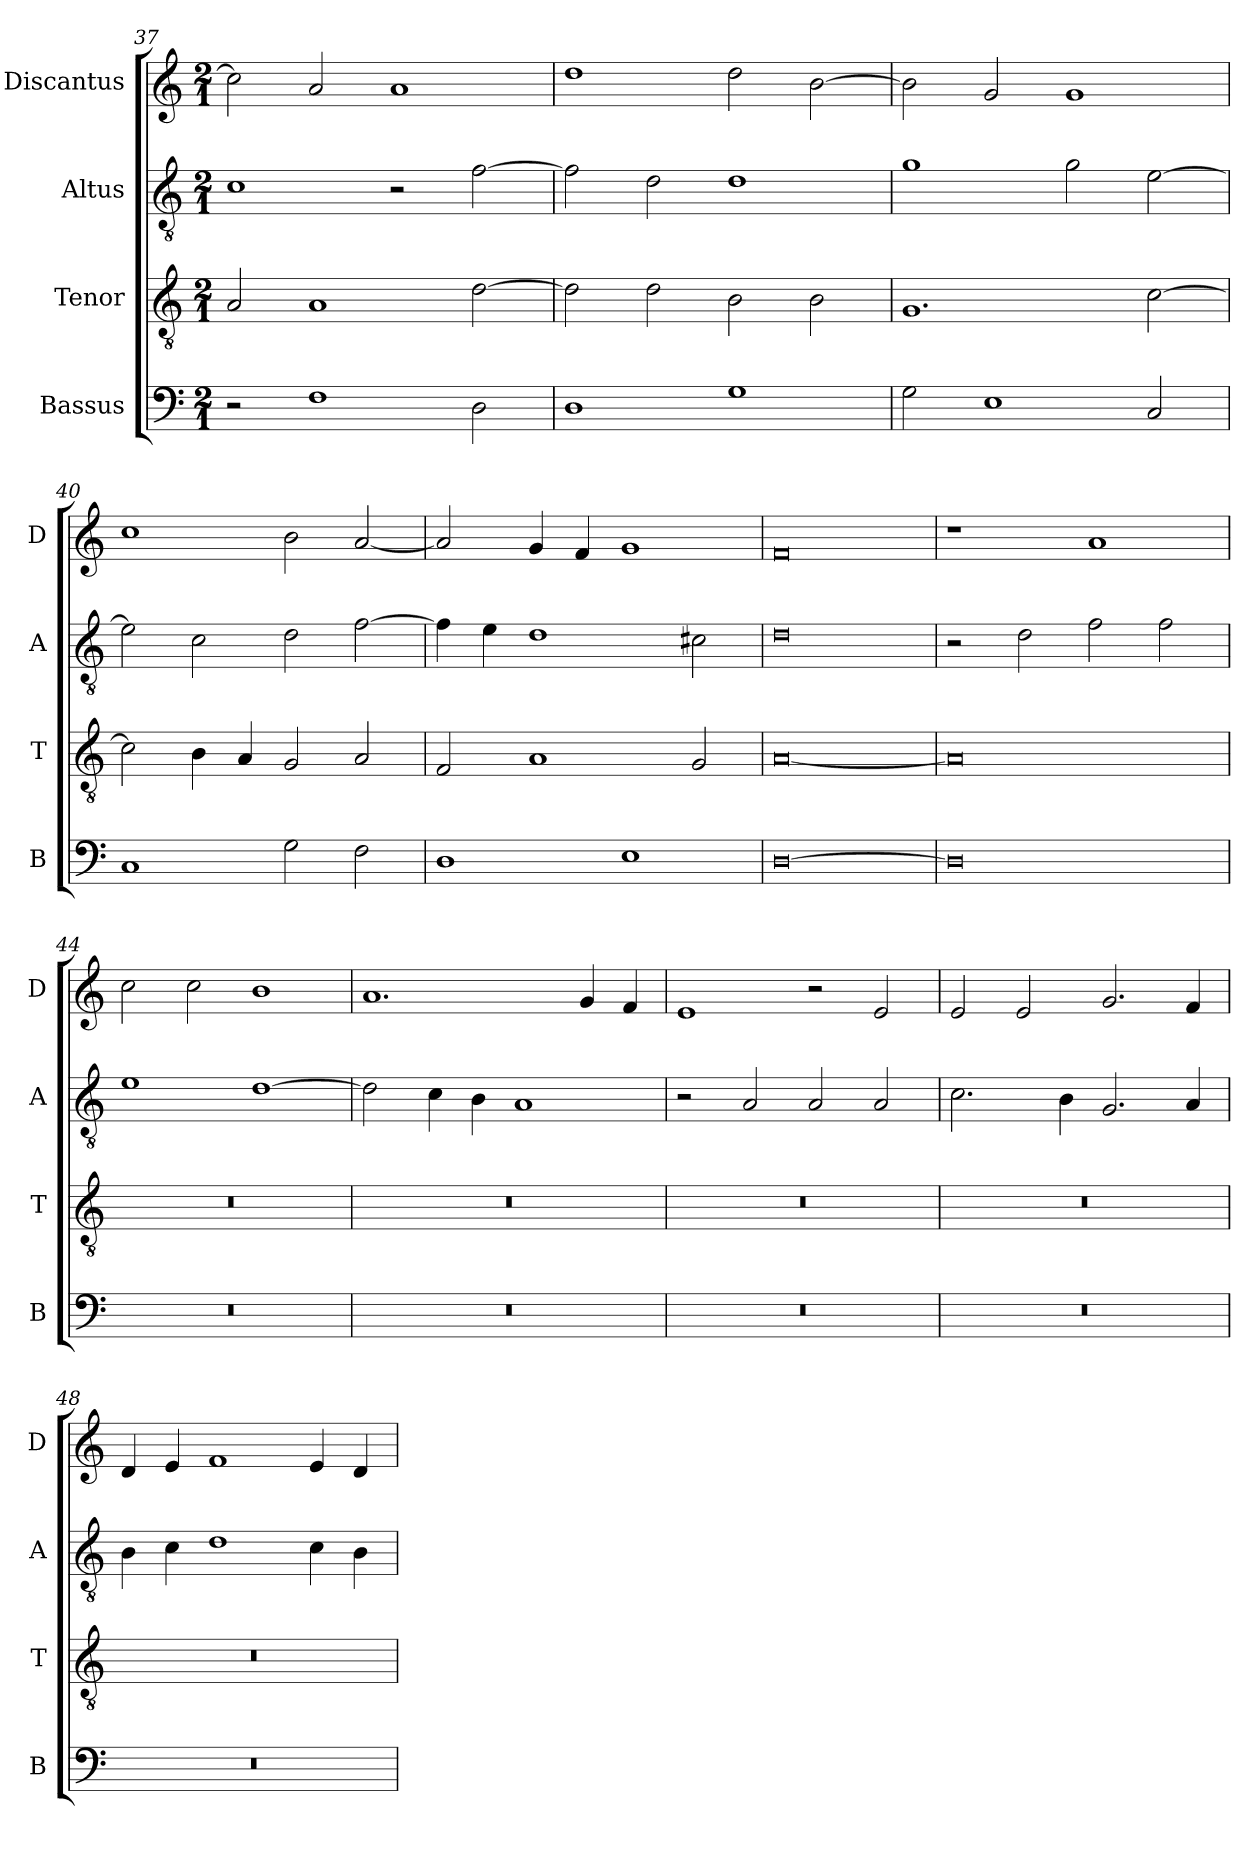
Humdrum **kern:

**kern	**kern	**kern	**kern
*part4	*part3	*part2	*part1
*staff4	*staff3	*staff2	*staff1
*I"Bassus	*I"Tenor	*I"Altus	*I"Discantus
*I'B	*I'T	*I'A	*I'D
*clefF4	*clefGv2	*clefGv2	*clefG2
*k[]	*k[]	*k[]	*k[]
*M2/1	*M2/1	*M2/1	*M2/1
=37	=37	=37	=37
2r	2A/	1c	2cc\]
1F	1A	.	2a/
.	.	2r	1a
2D\	[2d\	[2f\	.
=38	=38	=38	=38
1D	2d\]	2f\]	1dd
.	2d\	2d\	.
1G	2B\	1d	2dd\
.	2B\	.	[2b\
=39	=39	=39	=39
2G\	1.G	1g	2b\]
1E	.	.	2g/
.	.	2g\	1g
2C/	[2c\	[2e\	.
=40	=40	=40	=40
1C	2c\]	2e\]	1cc
.	4B\	2c\	.
.	4A/	.	.
2G\	2G/	2d\	2b\
2F\	2A/	[2f\	[2a/
=41	=41	=41	=41
1D	2F/	4f\]	2a/]
.	.	4e\	.
.	1A	1d	4g/
.	.	.	4f/
1E	.	.	1g
.	2G/	2c#X\	.
=42	=42	=42	=42
[0D	[0A	0d	0f
=43	=43	=43	=43
0D]	0A]	2r	1r
.	.	2d\	.
.	.	2f\	1a
.	.	2f\	.
=44	=44	=44	=44
0r	0r	1e	2cc\
.	.	.	2cc\
.	.	[1d	1b
=45	=45	=45	=45
0r	0r	2d\]	1.a
.	.	4c\	.
.	.	4B\	.
.	.	1A	.
.	.	.	4g/
.	.	.	4f/
=46	=46	=46	=46
0r	0r	2r	1e
.	.	2A/	.
.	.	2A/	2r
.	.	2A/	2e/
=47	=47	=47	=47
0r	0r	2.c\	2e/
.	.	.	2e/
.	.	4B\	.
.	.	2.G/	2.g/
.	.	4A/	4f/
=48	=48	=48	=48
0r	0r	4B\	4d/
.	.	4c\	4e/
.	.	1d	1f
.	.	4c\	4e/
.	.	4B\	4d/
=	=	=	=
*-	*-	*-	*-
